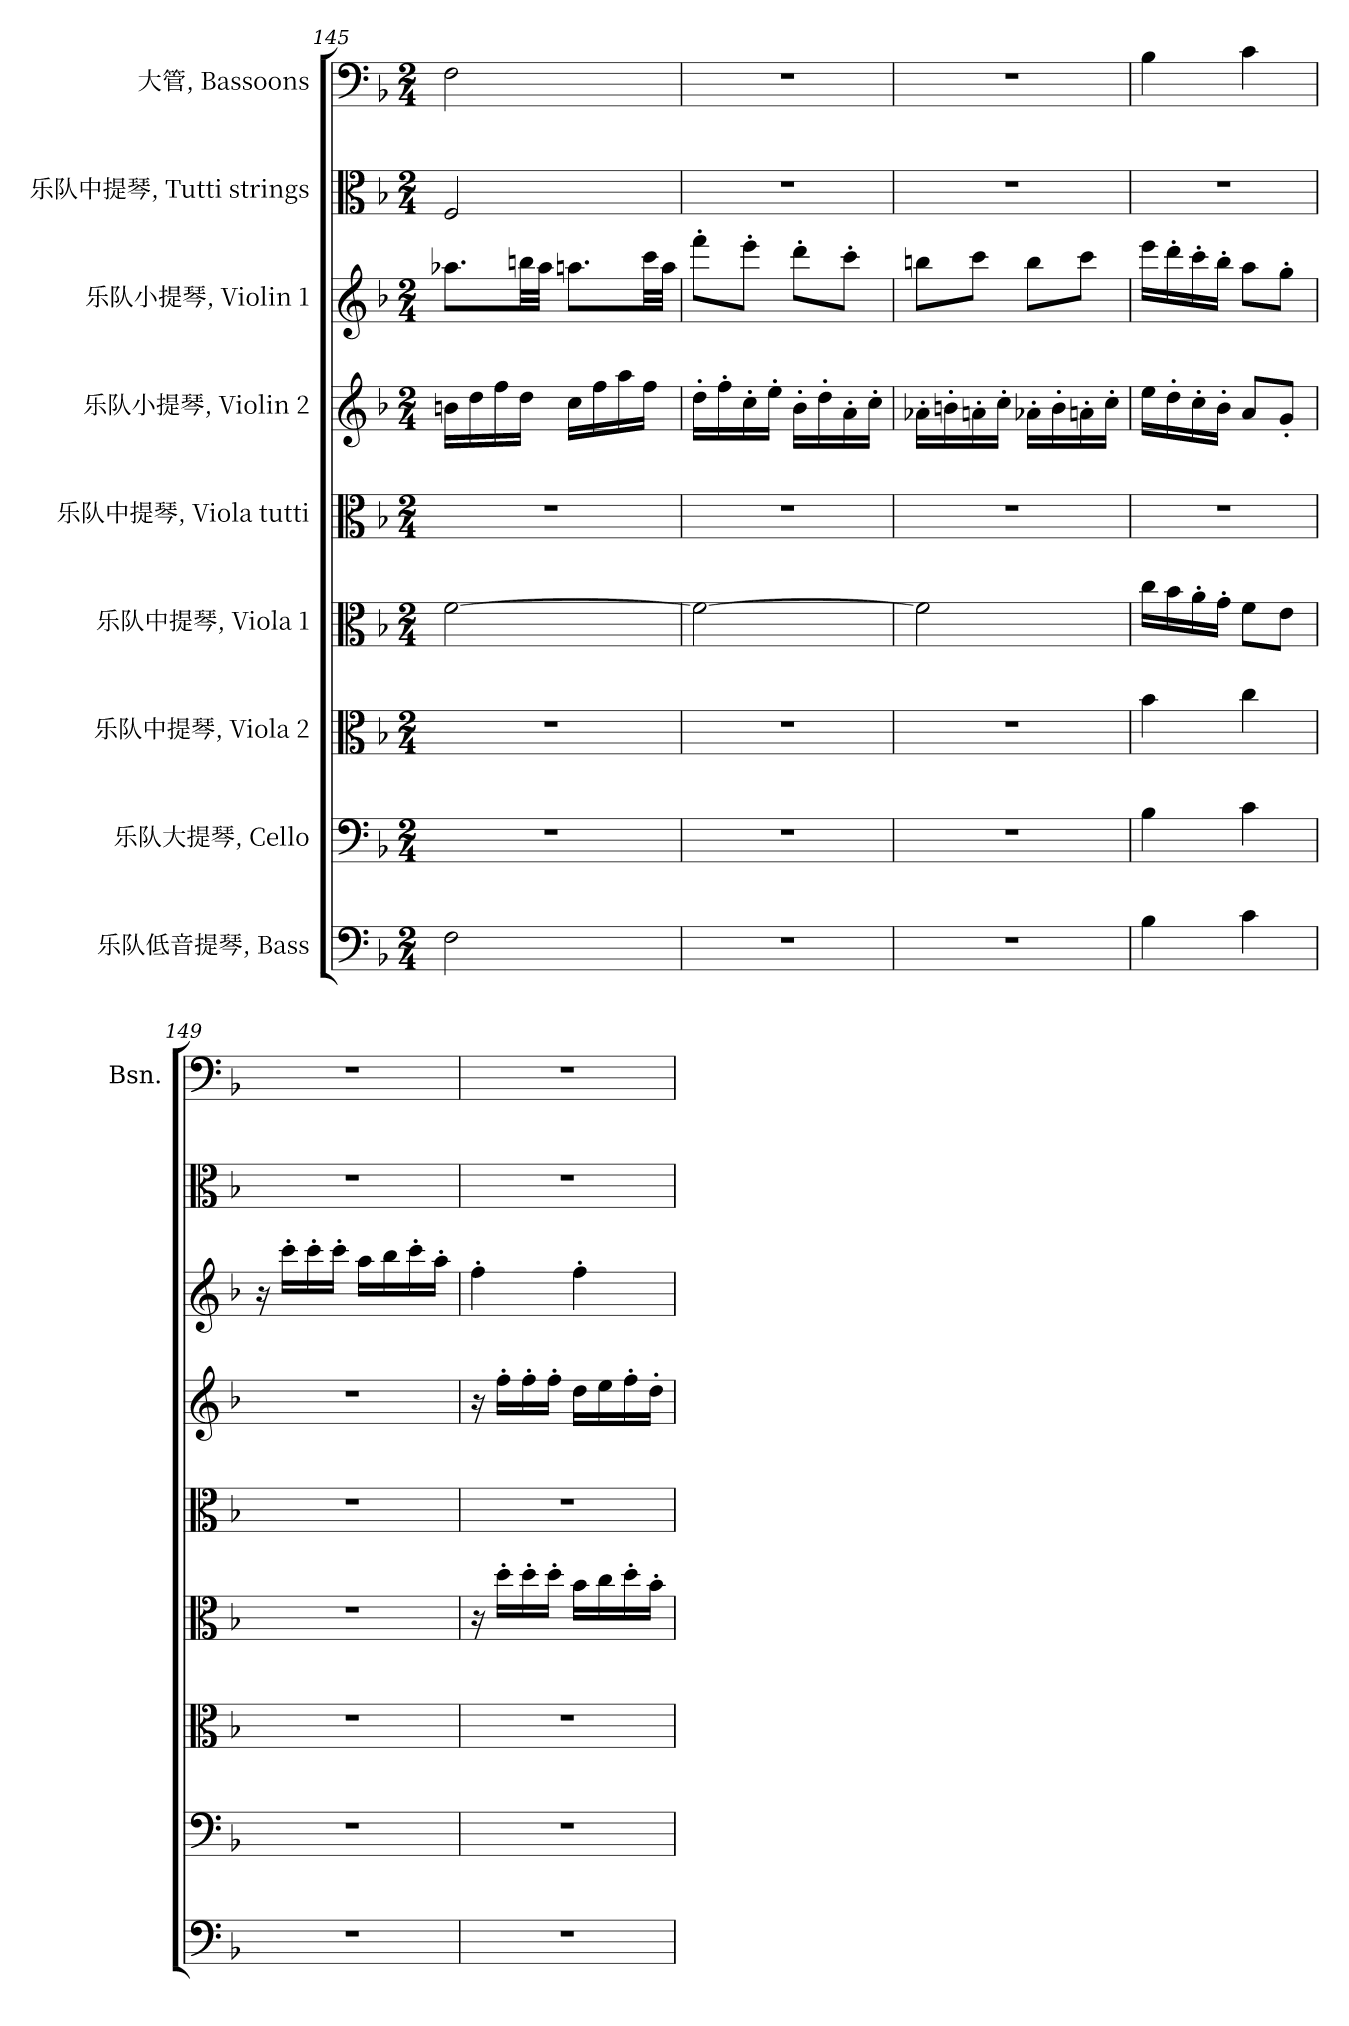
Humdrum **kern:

**kern	**kern	**kern	**kern	**kern	**kern	**kern	**kern	**kern
*part9	*part8	*part7	*part6	*part5	*part4	*part3	*part2	*part1
*staff9	*staff8	*staff7	*staff6	*staff5	*staff4	*staff3	*staff2	*staff1
*I"乐队低音提琴, Bass	*I"乐队大提琴, Cello	*I"乐队中提琴, Viola 2	*I"乐队中提琴, Viola 1	*I"乐队中提琴, Viola tutti	*I"乐队小提琴, Violin 2	*I"乐队小提琴, Violin 1	*I"乐队中提琴, Tutti strings	*I"大管, Bassoons
*	*	*	*	*	*	*	*	*I'Bsn.
*clefF4	*clefF4	*clefC3	*clefC3	*clefC3	*clefG2	*clefG2	*clefC3	*clefF4
*ITrd7c12	*	*	*	*	*	*	*	*
*k[b-]	*k[b-]	*k[b-]	*k[b-]	*k[b-]	*k[b-]	*k[b-]	*k[b-]	*k[b-]
*M2/4	*M2/4	*M2/4	*M2/4	*M2/4	*M2/4	*M2/4	*M2/4	*M2/4
*MM51	*MM51	*MM51	*MM51	*MM51	*MM51	*MM51	*MM51	*MM51
=145	=145	=145	=145	=145	=145	=145	=145	=145
2FF\	2r	2r	[2f\	2r	16bn\LL	8.aa-X\L	2F/	2F\
.	.	.	.	.	16dd\	.	.	.
.	.	.	.	.	16ff\	.	.	.
.	.	.	.	.	16dd\JJ	32bbn\LL	.	.
.	.	.	.	.	.	32aa-\JJJ	.	.
.	.	.	.	.	16cc\LL	8.aan\L	.	.
.	.	.	.	.	16ff\	.	.	.
.	.	.	.	.	16aa\	.	.	.
.	.	.	.	.	16ff\JJ	32ccc\LL	.	.
.	.	.	.	.	.	32aa\JJJ	.	.
=146	=146	=146	=146	=146	=146	=146	=146	=146
*	*	*	*	*	*	*	*	*MM51
2r	2r	2r	2f\_	2r	16dd'\LL	8fff'\L	2r	2r
.	.	.	.	.	16ff'\	.	.	.
.	.	.	.	.	16cc'\	8eee'\J	.	.
.	.	.	.	.	16ee'\JJ	.	.	.
.	.	.	.	.	16b-'\LL	8ddd'\L	.	.
.	.	.	.	.	16dd'\	.	.	.
.	.	.	.	.	16a'\	8ccc'\J	.	.
.	.	.	.	.	16cc'\JJ	.	.	.
!!LO:PB:g=z
=147	=147	=147	=147	=147	=147	=147	=147	=147
*	*	*	*	*	*	*	*	*MM51
2r	2r	2r	2f\]	2r	16a-X'\LL	8bbn\L	2r	2r
.	.	.	.	.	16bn'\	.	.	.
.	.	.	.	.	16an'\	8ccc\J	.	.
.	.	.	.	.	16cc'\JJ	.	.	.
.	.	.	.	.	16a-X'\LL	8bb\L	.	.
.	.	.	.	.	16b'\	.	.	.
.	.	.	.	.	16an'\	8ccc\J	.	.
.	.	.	.	.	16cc'\JJ	.	.	.
=148	=148	=148	=148	=148	=148	=148	=148	=148
*	*	*	*	*	*	*	*	*MM49
4BB-\	4B-\	4b-\	16cc\LL	2r	16ee\LL	16eee\LL	2r	4B-\
.	.	.	16b-\	.	16dd'\	16ddd'\	.	.
.	.	.	16a'\	.	16cc'\	16ccc'\	.	.
.	.	.	16g'\JJ	.	16b-'\JJ	16bb-'\JJ	.	.
*	*	*	*	*	*	*	*	*MM47
4C\	4c\	4cc\	8f\L	.	8a/L	8aa\L	.	4c\
.	.	.	8e\J	.	8g'/J	8gg'\J	.	.
=149	=149	=149	=149	=149	=149	=149	=149	=149
*	*	*	*	*	*	*	*	*MM46
2r	2r	2r	2r	2r	2r	16r	2r	2r
.	.	.	.	.	.	16ccc'\LL	.	.
.	.	.	.	.	.	16ccc'\	.	.
.	.	.	.	.	.	16ccc'\JJ	.	.
.	.	.	.	.	.	16aa\LL	.	.
.	.	.	.	.	.	16bb-\	.	.
.	.	.	.	.	.	16ccc'\	.	.
.	.	.	.	.	.	16aa'\JJ	.	.
=150	=150	=150	=150	=150	=150	=150	=150	=150
*	*	*	*	*	*	*	*	*MM49
2r	2r	2r	16r	2r	16r	4ff'\	2r	2r
.	.	.	16dd'\LL	.	16ff'\LL	.	.	.
.	.	.	16dd'\	.	16ff'\	.	.	.
.	.	.	16dd'\JJ	.	16ff'\JJ	.	.	.
.	.	.	16b-\LL	.	16dd\LL	4ff'\	.	.
.	.	.	16cc\	.	16ee\	.	.	.
.	.	.	16dd'\	.	16ff'\	.	.	.
.	.	.	16b-'\JJ	.	16dd'\JJ	.	.	.
=	=	=	=	=	=	=	=	=
*-	*-	*-	*-	*-	*-	*-	*-	*-
